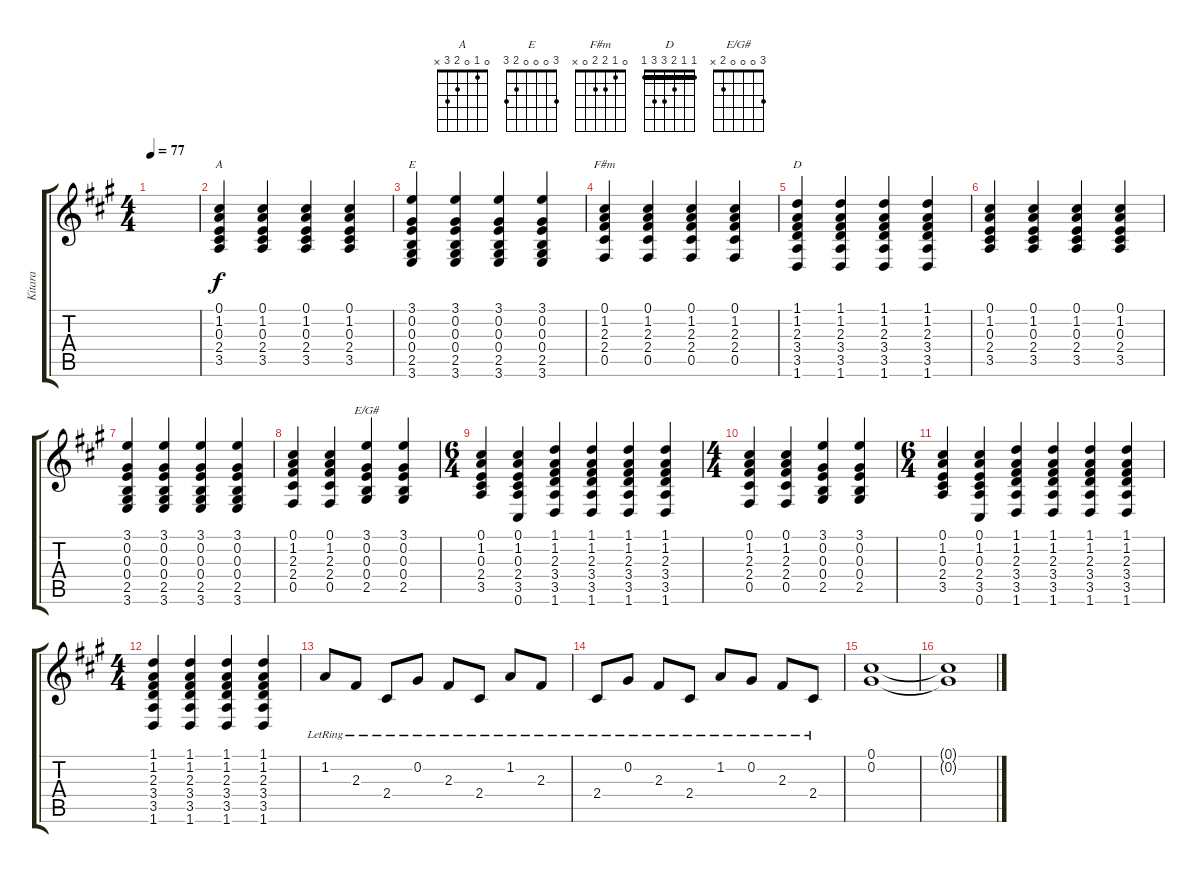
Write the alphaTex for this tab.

\track ("Kitara" "Kitara") {instrument acousticguitarsteel}
\staff {score tabs}
\tuning (Db4 Ab3 E3 B2 Gb2 Db2) {hide}
\chord ("A" 0 1 0 2 3 x)
\chord ("E" 3 0 0 0 2 3)
\chord ("F#m" 0 1 2 2 0 x)
\chord ("D" 1 1 2 3 3 1) {barre 1}
\chord ("E/G#" 3 0 0 0 2 x)
\ts (4 4)
\tempo 77
\clef g2
\ks f#minor
|
(0.1 1.2 0.3 2.4 3.5).4{ch "A"} (0.1 1.2 0.3 2.4 3.5).4 (0.1 1.2 0.3 2.4 3.5).4 (0.1 1.2 0.3 2.4 3.5).4 |
(3.1 0.2 0.3 0.4 2.5 3.6).4{ch "E"} (3.1 0.2 0.3 0.4 2.5 3.6).4 (3.1 0.2 0.3 0.4 2.5 3.6).4 (3.1 0.2 0.3 0.4 2.5 3.6).4 |
(0.1 1.2 2.3 2.4 0.5).4{ch "F#m"} (0.1 1.2 2.3 2.4 0.5).4 (0.1 1.2 2.3 2.4 0.5).4 (0.1 1.2 2.3 2.4 0.5).4 |
(1.1 1.2 2.3 3.4 3.5 1.6).4{ch "D"} (1.1 1.2 2.3 3.4 3.5 1.6).4 (1.1 1.2 2.3 3.4 3.5 1.6).4 (1.1 1.2 2.3 3.4 3.5 1.6).4 |
(0.1 1.2 0.3 2.4 3.5).4 (0.1 1.2 0.3 2.4 3.5).4 (0.1 1.2 0.3 2.4 3.5).4 (0.1 1.2 0.3 2.4 3.5).4 |
(3.1 0.2 0.3 0.4 2.5 3.6).4 (3.1 0.2 0.3 0.4 2.5 3.6).4 (3.1 0.2 0.3 0.4 2.5 3.6).4 (3.1 0.2 0.3 0.4 2.5 3.6).4 |
(0.1 1.2 2.3 2.4 0.5).4 (0.1 1.2 2.3 2.4 0.5).4 (3.1 0.2 0.3 0.4 2.5).4{ch "E/G#"} (3.1 0.2 0.3 0.4 2.5).4 |
\ts (6 4)
(0.1 1.2 0.3 2.4 3.5).4 (0.1 1.2 0.3 2.4 3.5 0.6).4 (1.1 1.2 2.3 3.4 3.5 1.6).4 (1.1 1.2 2.3 3.4 3.5 1.6).4 (1.1 1.2 2.3 3.4 3.5 1.6).4 (1.1 1.2 2.3 3.4 3.5 1.6).4 |
\ts (4 4)
(0.1 1.2 2.3 2.4 0.5).4 (0.1 1.2 2.3 2.4 0.5).4 (3.1 0.2 0.3 0.4 2.5).4 (3.1 0.2 0.3 0.4 2.5).4 |
\ts (6 4)
(0.1 1.2 0.3 2.4 3.5).4 (0.1 1.2 0.3 2.4 3.5 0.6).4 (1.1 1.2 2.3 3.4 3.5 1.6).4 (1.1 1.2 2.3 3.4 3.5 1.6).4 (1.1 1.2 2.3 3.4 3.5 1.6).4 (1.1 1.2 2.3 3.4 3.5 1.6).4 |
\ts (4 4)
(1.1 1.2 2.3 3.4 3.5 1.6).4 (1.1 1.2 2.3 3.4 3.5 1.6).4 (1.1 1.2 2.3 3.4 3.5 1.6).4 (1.1 1.2 2.3 3.4 3.5 1.6).4 |
1.2{lr}.8 2.3{lr}.8 2.4{lr}.8 0.2{lr}.8 2.3{lr}.8 2.4{lr}.8 1.2{lr}.8 2.3{lr}.8 |
2.4{lr}.8 0.2{lr}.8 2.3{lr}.8 2.4{lr}.8 1.2{lr}.8 0.2{lr}.8 2.3{lr}.8 2.4{lr}.8 |
(0.1 0.2).1 |
(0.1{t} 0.2{t}).1
